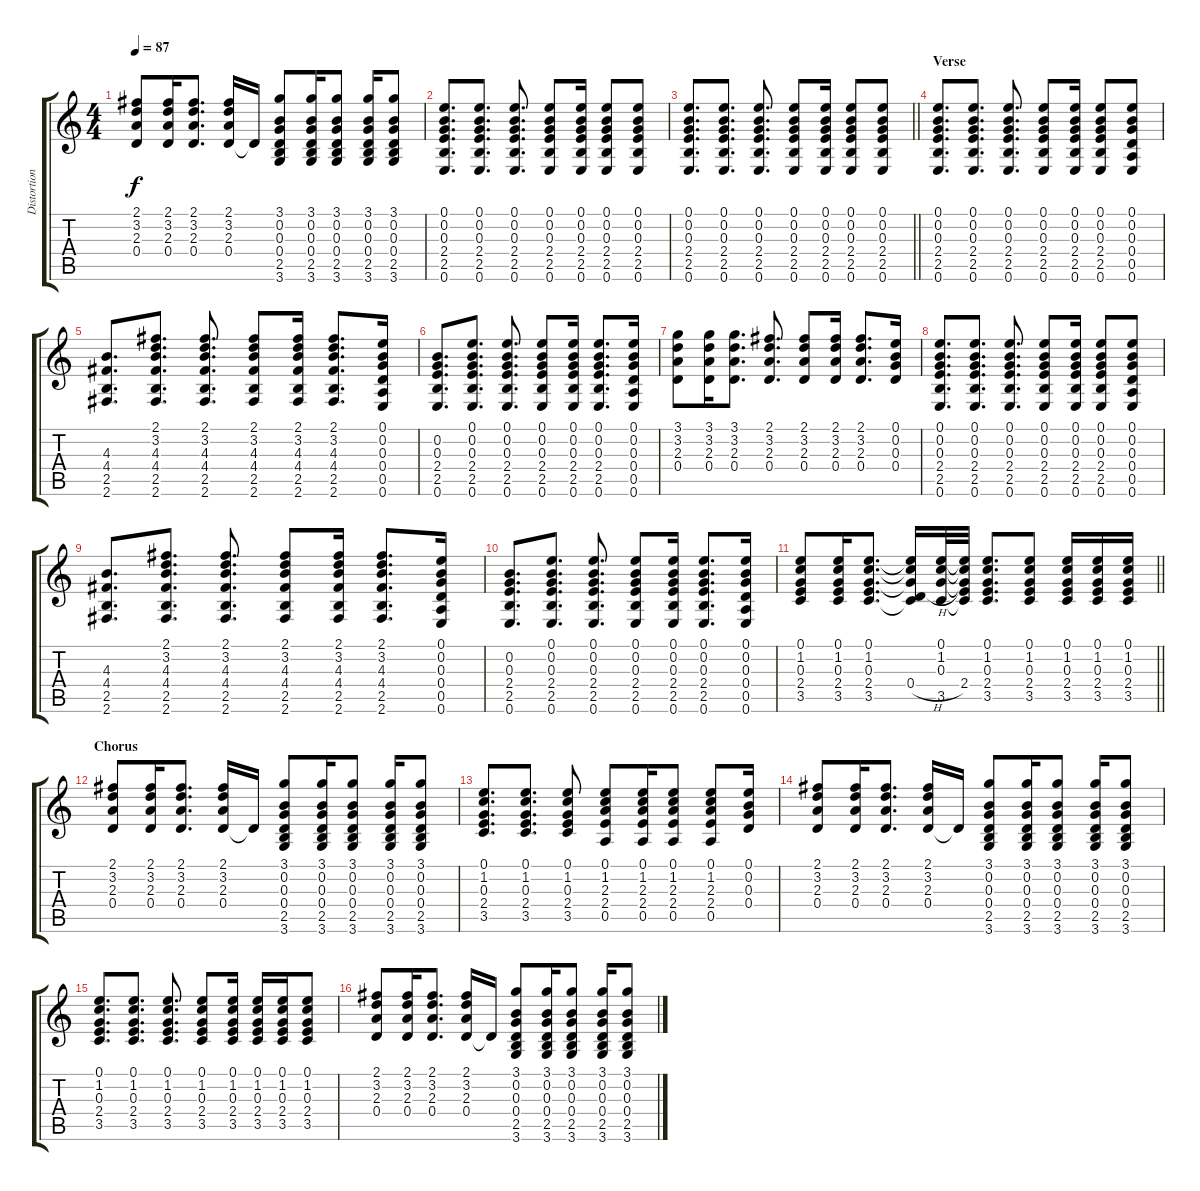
\track ("Distortion Guitar" "Distortion") {instrument overdrivenguitar}
\staff {score tabs}
\tuning (E4 B3 G3 D3 A2 E2) {hide}
\ts (4 4)
\tempo 87
\clef g2
\ks c
(2.1 3.2 2.3 0.4).8{dy f} (2.1 3.2 2.3 0.4).16 (2.1 3.2 2.3 0.4).8{d} (2.1 3.2 2.3 0.4).16 0.4{t}.16 (3.1 0.2 0.3 0.4 2.5 3.6).8 (3.1 0.2 0.3 0.4 2.5 3.6).16 (3.1 0.2 0.3 0.4 2.5 3.6).8 (3.1 0.2 0.3 0.4 2.5 3.6).16 (3.1 0.2 0.3 0.4 2.5 3.6).8 |
(0.1 0.2 0.3 2.4 2.5 0.6).8{d} (0.1 0.2 0.3 2.4 2.5 0.6).8{d} (0.1 0.2 0.3 2.4 2.5 0.6).8{d} (0.1 0.2 0.3 2.4 2.5 0.6).8 (0.1 0.2 0.3 2.4 2.5 0.6).16 (0.1 0.2 0.3 2.4 2.5 0.6).8 (0.1 0.2 0.3 2.4 2.5 0.6).8 |
\barLineRight lightlight
(0.1 0.2 0.3 2.4 2.5 0.6).8{d} (0.1 0.2 0.3 2.4 2.5 0.6).8{d} (0.1 0.2 0.3 2.4 2.5 0.6).8{d} (0.1 0.2 0.3 2.4 2.5 0.6).8 (0.1 0.2 0.3 2.4 2.5 0.6).16 (0.1 0.2 0.3 2.4 2.5 0.6).8 (0.1 0.2 0.3 2.4 2.5 0.6).8 |
\section ("" "Verse")
(0.1 0.2 0.3 2.4 2.5 0.6).8{d} (0.1 0.2 0.3 2.4 2.5 0.6).8{d} (0.1 0.2 0.3 2.4 2.5 0.6).8{d} (0.1 0.2 0.3 2.4 2.5 0.6).8 (0.1 0.2 0.3 2.4 2.5 0.6).16 (0.1 0.2 0.3 2.4 2.5 0.6).8 (0.1 0.2 0.3 0.4 0.5 0.6).8 |
(4.3 4.4 2.5 2.6).8{d} (2.1 3.2 4.3 4.4 2.5 2.6).8{d} (2.1 3.2 4.3 4.4 2.5 2.6).8{d} (2.1 3.2 4.3 4.4 2.5 2.6).8 (2.1 3.2 4.3 4.4 2.5 2.6).16 (2.1 3.2 4.3 4.4 2.5 2.6).8{d} (0.1 0.2 0.3 0.4 0.5 0.6).16 |
(0.2 0.3 2.4 2.5 0.6).8{d} (0.1 0.2 0.3 2.4 2.5 0.6).8{d} (0.1 0.2 0.3 2.4 2.5 0.6).8{d} (0.1 0.2 0.3 2.4 2.5 0.6).8 (0.1 0.2 0.3 2.4 2.5 0.6).16 (0.1 0.2 0.3 2.4 2.5 0.6).8{d} (0.1 0.2 0.3 0.4 0.5 0.6).16 |
(3.1 3.2 2.3 0.4).8 (3.1 3.2 2.3 0.4).16 (3.1 3.2 2.3 0.4).8{d} (2.1 3.2 2.3 0.4).8{d} (2.1 3.2 2.3 0.4).8 (2.1 3.2 2.3 0.4).16 (2.1 3.2 2.3 0.4).8{d} (0.1 0.2 0.3 0.4).16 |
(0.1 0.2 0.3 2.4 2.5 0.6).8{d} (0.1 0.2 0.3 2.4 2.5 0.6).8{d} (0.1 0.2 0.3 2.4 2.5 0.6).8{d} (0.1 0.2 0.3 2.4 2.5 0.6).8 (0.1 0.2 0.3 2.4 2.5 0.6).16 (0.1 0.2 0.3 2.4 2.5 0.6).8 (0.1 0.2 0.3 0.4 0.5 0.6).8 |
(4.3 4.4 2.5 2.6).8{d} (2.1 3.2 4.3 4.4 2.5 2.6).8{d} (2.1 3.2 4.3 4.4 2.5 2.6).8{d} (2.1 3.2 4.3 4.4 2.5 2.6).8 (2.1 3.2 4.3 4.4 2.5 2.6).16 (2.1 3.2 4.3 4.4 2.5 2.6).8{d} (0.1 0.2 0.3 0.4 0.5 0.6).16 |
(0.2 0.3 2.4 2.5 0.6).8{d} (0.1 0.2 0.3 2.4 2.5 0.6).8{d} (0.1 0.2 0.3 2.4 2.5 0.6).8{d} (0.1 0.2 0.3 2.4 2.5 0.6).8 (0.1 0.2 0.3 2.4 2.5 0.6).16 (0.1 0.2 0.3 2.4 2.5 0.6).8{d} (0.1 0.2 0.3 0.4 0.5 0.6).16 |
\barLineRight lightlight
(0.1 1.2 0.3 2.4 3.5).8 (0.1 1.2 0.3 2.4 3.5).16 (0.1 1.2 0.3 2.4 3.5).8{d} (0.1{t} 1.2{t} 0.3{t} 0.4{h} 3.5{t}).16 (0.1 1.2 0.3 3.5).32 (0.1{t} 1.2{t} 0.3{t} 2.4 3.5{t}).32 (0.1 1.2 0.3 2.4 3.5).8{d} (0.1 1.2 0.3 2.4 3.5).8 (0.1 1.2 0.3 2.4 3.5).16 (0.1 1.2 0.3 2.4 3.5).16 (0.1 1.2 0.3 2.4 3.5).16 |
\section ("" "Chorus")
(2.1 3.2 2.3 0.4).8 (2.1 3.2 2.3 0.4).16 (2.1 3.2 2.3 0.4).8{d} (2.1 3.2 2.3 0.4).16 0.4{t}.16 (3.1 0.2 0.3 0.4 2.5 3.6).8 (3.1 0.2 0.3 0.4 2.5 3.6).16 (3.1 0.2 0.3 0.4 2.5 3.6).8 (3.1 0.2 0.3 0.4 2.5 3.6).16 (3.1 0.2 0.3 0.4 2.5 3.6).8 |
(0.1 1.2 0.3 2.4 3.5).8{d} (0.1 1.2 0.3 2.4 3.5).8{d} (0.1 1.2 0.3 2.4 3.5).8 (0.1 1.2 2.3 2.4 0.5).8 (0.1 1.2 2.3 2.4 0.5).16 (0.1 1.2 2.3 2.4 0.5).8 (0.1 1.2 2.3 2.4 0.5).8 (0.1 0.2 0.3 0.4).16 |
(2.1 3.2 2.3 0.4).8 (2.1 3.2 2.3 0.4).16 (2.1 3.2 2.3 0.4).8{d} (2.1 3.2 2.3 0.4).16 0.4{t}.16 (3.1 0.2 0.3 0.4 2.5 3.6).8 (3.1 0.2 0.3 0.4 2.5 3.6).16 (3.1 0.2 0.3 0.4 2.5 3.6).8 (3.1 0.2 0.3 0.4 2.5 3.6).16 (3.1 0.2 0.3 0.4 2.5 3.6).8 |
(0.1 1.2 0.3 2.4 3.5).8{d} (0.1 1.2 0.3 2.4 3.5).8{d} (0.1 1.2 0.3 2.4 3.5).8{d} (0.1 1.2 0.3 2.4 3.5).8 (0.1 1.2 0.3 2.4 3.5).16 (0.1 1.2 0.3 2.4 3.5).16 (0.1 1.2 0.3 2.4 3.5).16 (0.1 1.2 0.3 2.4 3.5).8 |
(2.1 3.2 2.3 0.4).8 (2.1 3.2 2.3 0.4).16 (2.1 3.2 2.3 0.4).8{d} (2.1 3.2 2.3 0.4).16 0.4{t}.16 (3.1 0.2 0.3 0.4 2.5 3.6).8 (3.1 0.2 0.3 0.4 2.5 3.6).16 (3.1 0.2 0.3 0.4 2.5 3.6).8 (3.1 0.2 0.3 0.4 2.5 3.6).16 (3.1 0.2 0.3 0.4 2.5 3.6).8
